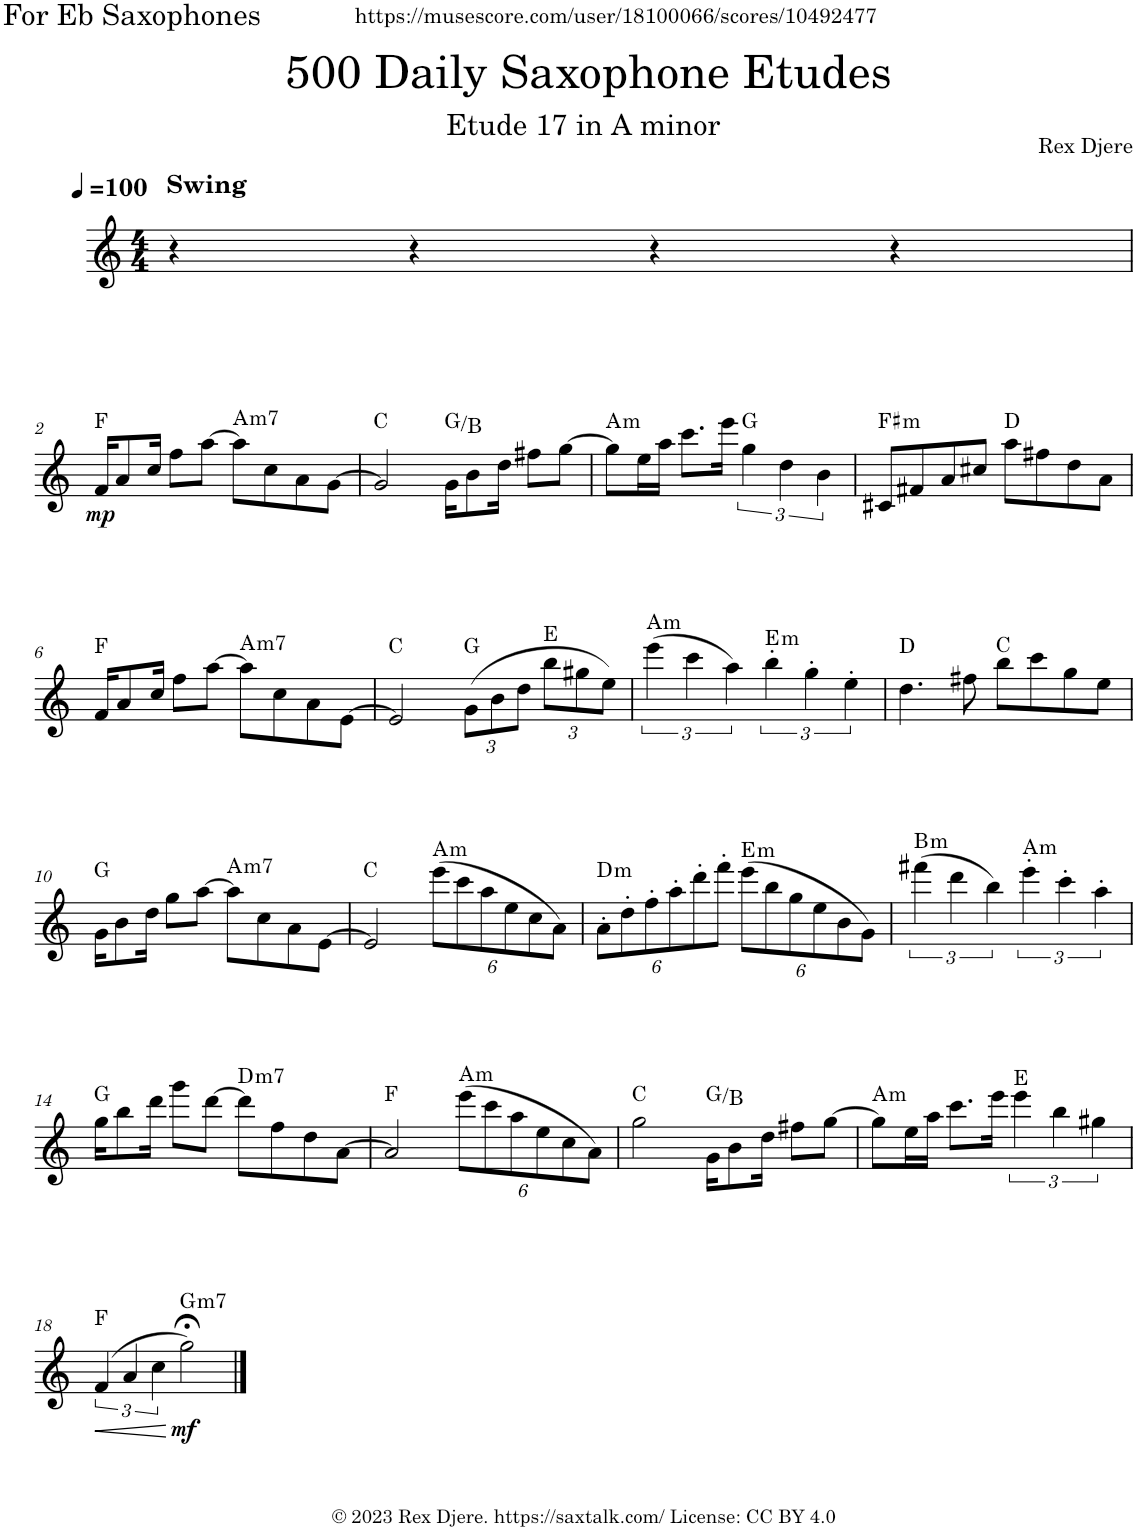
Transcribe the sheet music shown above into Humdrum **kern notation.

**kern	**dynam	**harte
*part1	*part1	*part1
*staff1	*staff1	*
*I"Alto Saxophone	*	*
*I'A. Sax.	*	*
*clefG2	*	*
*Trd5c9	*	*
*k[]	*	*
*M4/4	*	*
*MM100	*	*
=1	=1	=1
!LO:TX:a:B:t=Swing	!	!
4r	.	.
4r	.	.
4r	.	.
4r	.	.
!!LO:LB:g=z
=2	=2	=2
!	!LO:DY:b	!
16f/KL	mp	F:maj
8a/	.	.
16cc/Jk	.	.
8ff\L	.	.
[8aa\J	.	.
!	!	!LO:H:kt=m7
8aa\L]	.	A:min7
8cc\	.	.
8a\	.	.
[8g\J	.	.
=3	=3	=3
2g/]	.	C:maj
16g\KL	.	G:maj/3
8b\	.	.
16dd\Jk	.	.
8ff#X\L	.	.
[8gg\J	.	.
=4	=4	=4
!	!	!LO:H:kt=m
8gg\L]	.	A:min
16ee\L	.	.
16aa\JJ	.	.
8.ccc\L	.	.
16eee\Jk	.	.
6gg\	.	G:maj
6dd\	.	.
6b\	.	.
=5	=5	=5
!	!	!LO:H:kt=m
8c#X/L	.	F#:min
8f#X/	.	.
8a/	.	.
8cc#X/J	.	.
8aa\L	.	D:maj
8ff#X\	.	.
8dd\	.	.
8a\J	.	.
!!LO:LB:g=z
=6	=6	=6
16f/KL	.	F:maj
8a/	.	.
16cc/Jk	.	.
8ff\L	.	.
[8aa\J	.	.
!	!	!LO:H:kt=m7
8aa\L]	.	A:min7
8cc\	.	.
8a\	.	.
[8e\J	.	.
=7	=7	=7
2e/]	.	C:maj
*Xbrackettup	*	*
(12g\L	.	G:maj
12b\	.	.
12dd\J	.	.
12bb\L	.	E:maj
12gg#X\	.	.
12ee\J)	.	.
=8	=8	=8
*brackettup	*	*
!	!	!LO:H:kt=m
(6eee\	.	A:min
6ccc\	.	.
6aa\)	.	.
!	!	!LO:H:kt=m
6bb'\	.	E:min
6gg'\	.	.
6ee'\	.	.
=9	=9	=9
4.dd\	.	D:maj
8ff#X\	.	.
8bb\L	.	C:maj
8ccc\	.	.
8gg\	.	.
8ee\J	.	.
!!LO:LB:g=z
=10	=10	=10
*k[]	*	*
16g\KL	.	G:maj
8b\	.	.
16dd\Jk	.	.
8gg\L	.	.
[8aa\J	.	.
!	!	!LO:H:kt=m7
8aa\L]	.	A:min7
8cc\	.	.
8a\	.	.
[8e\J	.	.
=11	=11	=11
2e/]	.	C:maj
*Xbrackettup	*	*
!	!	!LO:H:kt=m
(12eee\L	.	A:min
12ccc\	.	.
12aa\	.	.
12ee\	.	.
12cc\	.	.
12a\J)	.	.
=12	=12	=12
!	!	!LO:H:kt=m
12a'\L	.	D:min
12dd'\	.	.
12ff'\	.	.
12aa'\	.	.
12ddd'\	.	.
12fff'\J	.	.
!	!	!LO:H:kt=m
(12eee\L	.	E:min
12bb\	.	.
12gg\	.	.
12ee\	.	.
12b\	.	.
12g\J)	.	.
=13	=13	=13
*brackettup	*	*
!	!	!LO:H:kt=m
(6fff#X\	.	B:min
6ddd\	.	.
6bb\)	.	.
!	!	!LO:H:kt=m
6eee'\	.	A:min
6ccc'\	.	.
6aa'\	.	.
!!LO:LB:g=z
=14	=14	=14
16gg\KL	.	G:maj
8bb\	.	.
16ddd\Jk	.	.
8ggg\L	.	.
[8ddd\J	.	.
!	!	!LO:H:kt=m7
8ddd\L]	.	D:min7
8ff\	.	.
8dd\	.	.
[8a\J	.	.
=15	=15	=15
2a/]	.	F:maj
*Xbrackettup	*	*
!	!	!LO:H:kt=m
(12eee\L	.	A:min
12ccc\	.	.
12aa\	.	.
12ee\	.	.
12cc\	.	.
12a\J)	.	.
=16	=16	=16
2gg\	.	C:maj
16g\KL	.	G:maj/3
8b\	.	.
16dd\Jk	.	.
8ff#X\L	.	.
[8gg\J	.	.
=17	=17	=17
!	!	!LO:H:kt=m
8gg\L]	.	A:min
16ee\L	.	.
16aa\JJ	.	.
8.ccc\L	.	.
16eee\Jk	.	.
*brackettup	*	*
6eee\	.	E:maj
6bb\	.	.
6gg#X\	.	.
!!LO:LB:g=z
=18	=18	=18
!	!LO:HP:b	!
(6f/	<	F:maj
6a/	.	.
6cc\	.	.
!	!LO:DY:n=1:b	!LO:H:kt=m7
2gg;<\)	[ mf	G:min7
==	==	==
*-	*-	*-
